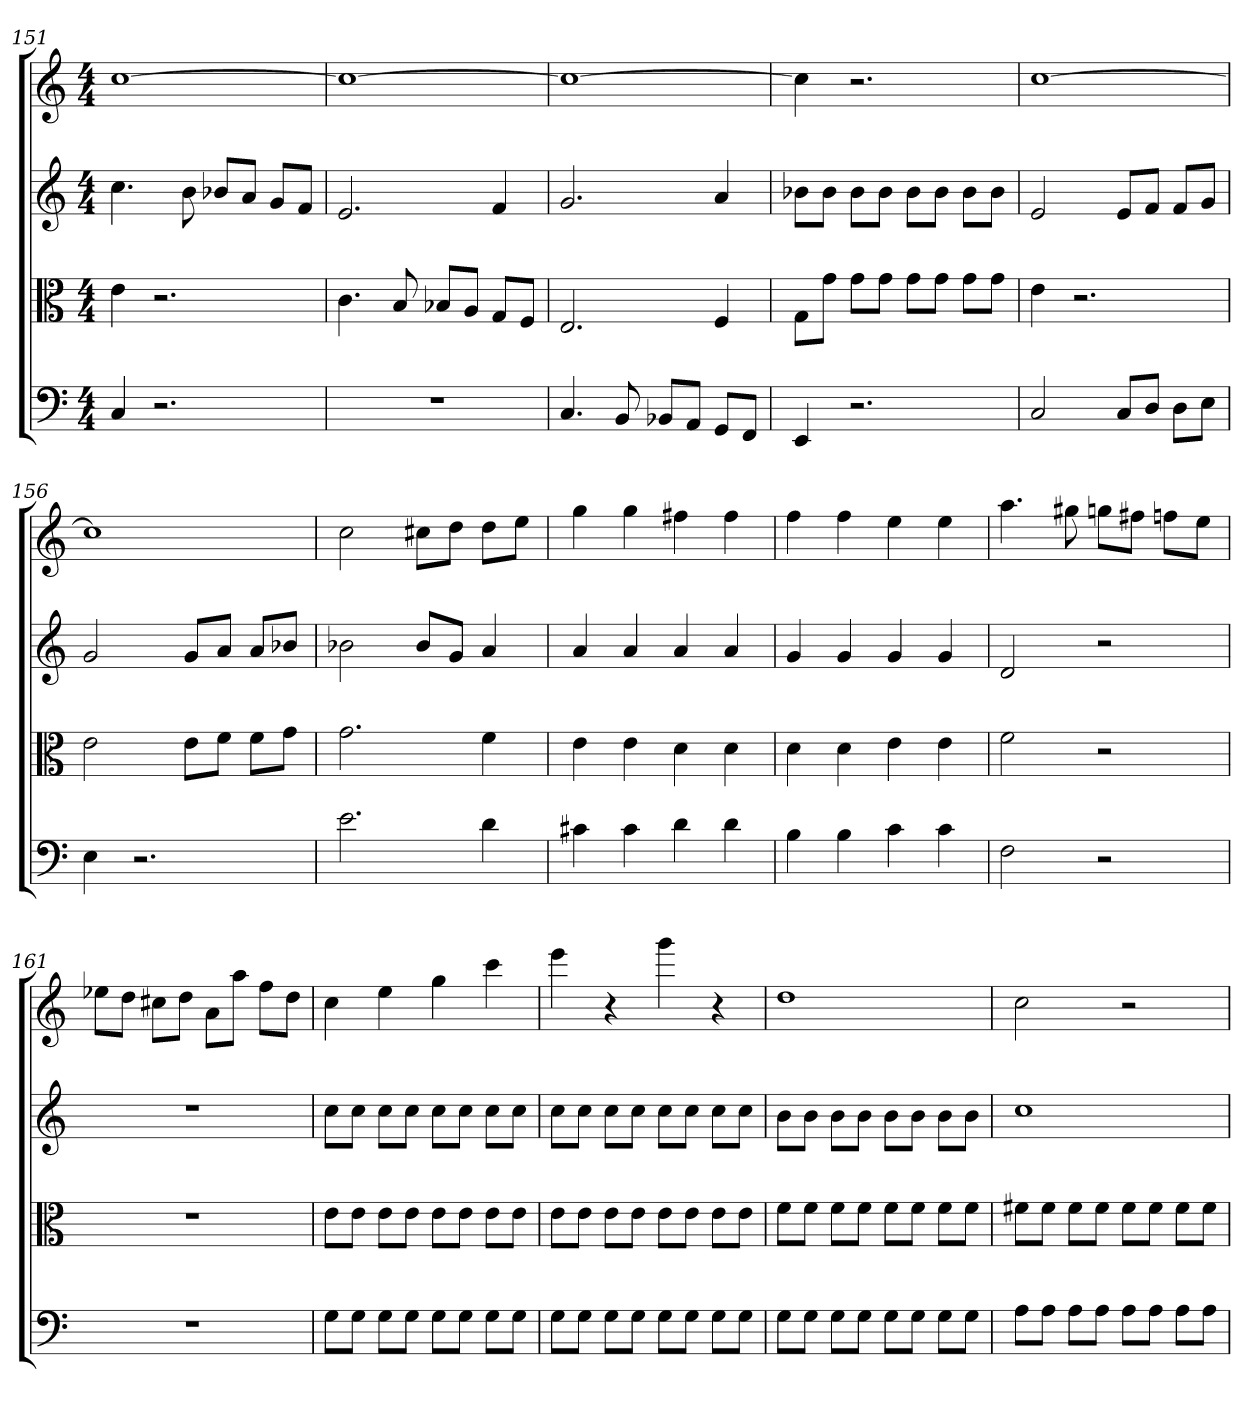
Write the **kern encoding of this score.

**kern	**kern	**kern	**kern
*part4	*part3	*part2	*part1
*staff4	*staff3	*staff2	*staff1
*clefF4	*clefC3	*	*
*k[]	*k[]	*k[]	*k[]
*C:	*C:	*C:	*C:
*M4/4	*M4/4	*M4/4	*M4/4
=151	=151	=151	=151
4C	4e	4.cc	[1cc
2.r	2.r	.	.
.	.	8b	.
.	.	8b-XL	.
.	.	8aJ	.
.	.	8gL	.
.	.	8fJ	.
=152	=152	=152	=152
1r	4.c	2.e	1cc_
.	8B	.	.
.	8B-X/L	.	.
.	8A/J	.	.
.	8G/L	4f	.
.	8F/J	.	.
=153	=153	=153	=153
4.C	2.E	2.g	1cc_
8BB	.	.	.
8BB-X/L	.	.	.
8AA/J	.	.	.
8GG/L	4F	4a	.
8FF/J	.	.	.
=154	=154	=154	=154
4EE	8G\L	8b-XL	4cc]
.	8g\J	8b-J	.
2.r	8g\L	8b-L	2.r
.	8g\J	8b-J	.
.	8g\L	8b-L	.
.	8g\J	8b-J	.
.	8g\L	8b-L	.
.	8g\J	8b-J	.
=155	=155	=155	=155
2C	4e	2e	[1cc
.	2.r	.	.
8C/L	.	8eL	.
8D/J	.	8fJ	.
8D\L	.	8fL	.
8E\J	.	8gJ	.
=156	=156	=156	=156
4E	2e	2g	1cc]
2.r	.	.	.
.	8e\L	8gL	.
.	8f\J	8aJ	.
.	8f\L	8aL	.
.	8g\J	8b-XJ	.
=157	=157	=157	=157
2.e	2.g	2b-X	2cc
.	.	8b-L	8cc#XL
.	.	8gJ	8ddJ
4d	4f	4a	8ddL
.	.	.	8eeJ
=158	=158	=158	=158
4c#X	4e	4a	4gg
4c#	4e	4a	4gg
4d	4d	4a	4ff#X
4d	4d	4a	4ff#
=159	=159	=159	=159
4B	4d	4g	4ff
4B	4d	4g	4ff
4c	4e	4g	4ee
4c	4e	4g	4ee
=160	=160	=160	=160
2F	2f	2d	4.aa
.	.	.	8gg#X
2r	2r	2r	8ggnL
.	.	.	8ff#XJ
.	.	.	8ffnL
.	.	.	8eeJ
=161	=161	=161	=161
1r	1r	1r	8ee-XL
.	.	.	8ddJ
.	.	.	8cc#XL
.	.	.	8ddJ
.	.	.	8aL
.	.	.	8aaJ
.	.	.	8ffL
.	.	.	8ddJ
=162	=162	=162	=162
8G\L	8e\L	8ccL	4cc
8G\J	8e\J	8ccJ	.
8G\L	8e\L	8ccL	4ee
8G\J	8e\J	8ccJ	.
8G\L	8e\L	8ccL	4gg
8G\J	8e\J	8ccJ	.
8G\L	8e\L	8ccL	4ccc
8G\J	8e\J	8ccJ	.
=163	=163	=163	=163
8G\L	8e\L	8ccL	4eee
8G\J	8e\J	8ccJ	.
8G\L	8e\L	8ccL	4r
8G\J	8e\J	8ccJ	.
8G\L	8e\L	8ccL	4ggg
8G\J	8e\J	8ccJ	.
8G\L	8e\L	8ccL	4r
8G\J	8e\J	8ccJ	.
=164	=164	=164	=164
8G\L	8f\L	8bL	1dd
8G\J	8f\J	8bJ	.
8G\L	8f\L	8bL	.
8G\J	8f\J	8bJ	.
8G\L	8f\L	8bL	.
8G\J	8f\J	8bJ	.
8G\L	8f\L	8bL	.
8G\J	8f\J	8bJ	.
=165	=165	=165	=165
8A\L	8f#X\L	1cc	2cc
8A\J	8f#\J	.	.
8A\L	8f#\L	.	.
8A\J	8f#\J	.	.
8A\L	8f#\L	.	2r
8A\J	8f#\J	.	.
8A\L	8f#\L	.	.
8A\J	8f#\J	.	.
=	=	=	=
*-	*-	*-	*-
